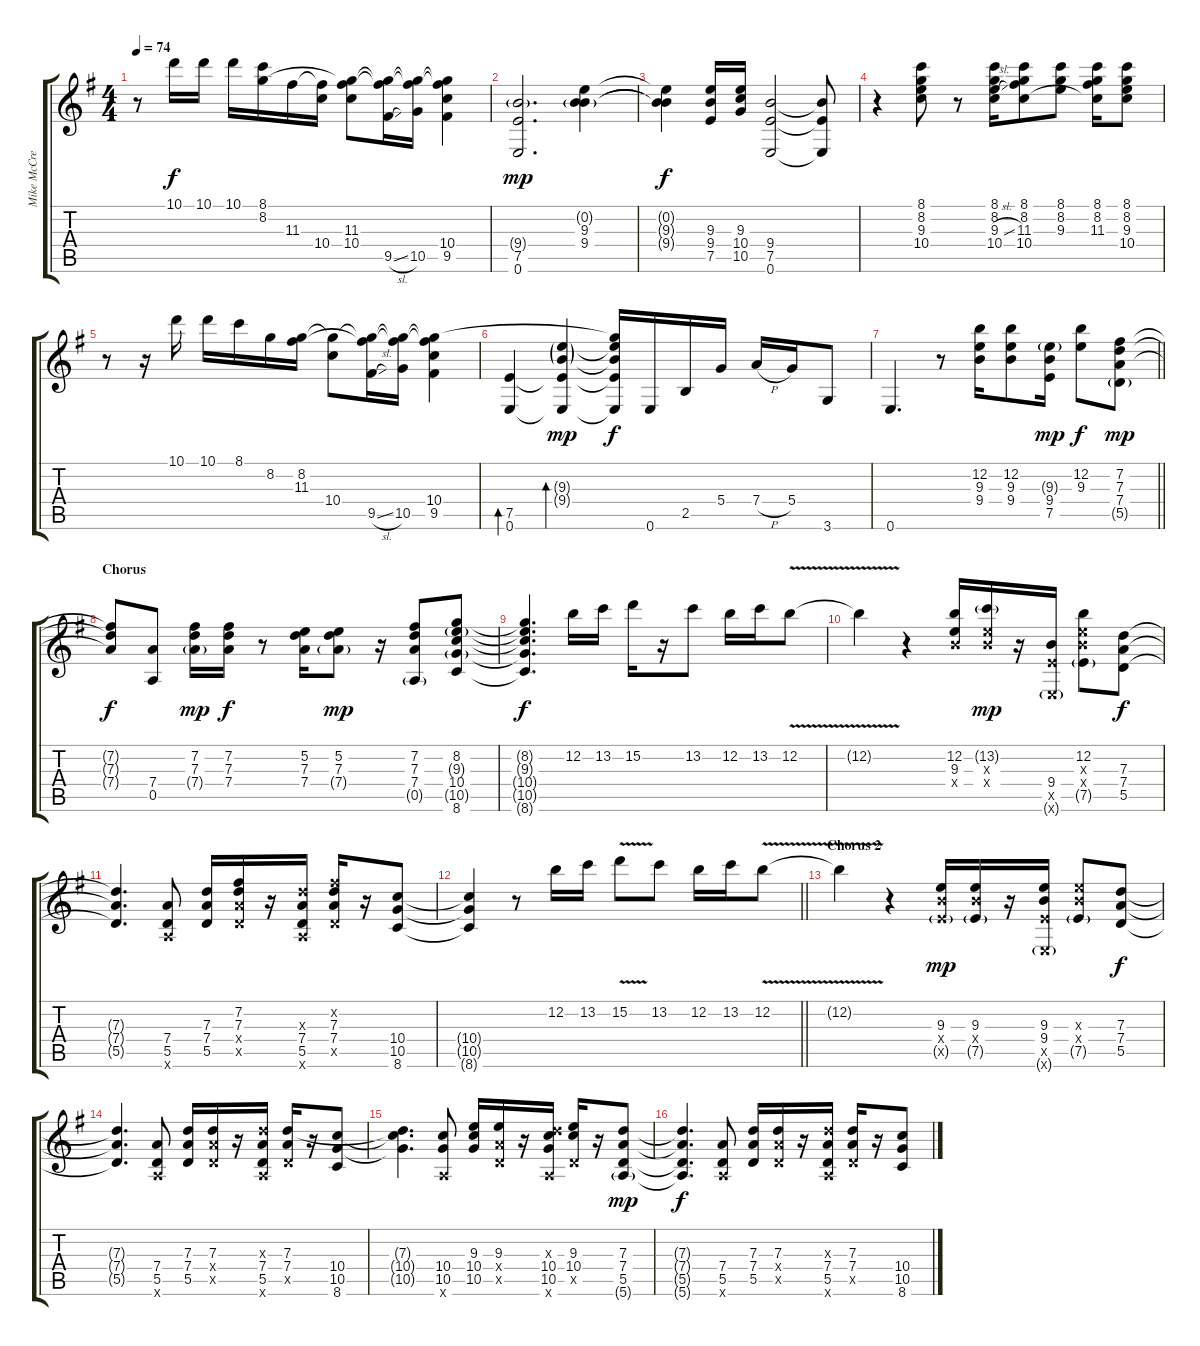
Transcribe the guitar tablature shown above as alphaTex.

\track ("Mike McCready" "Mike McCre") {instrument electricguitarclean}
\staff {score tabs}
\tuning (E4 B3 G3 D3 A2 E2) {hide}
\ts (4 4)
\tempo 74
\clef g2
\ks eminor
r.8{dy f} 10.1.16 10.1.16 10.1.16 (8.1 8.2).16 11.3.16 (11.3{t} 10.4).16 (8.2{t} 11.3 10.4).8 (8.2{t} 11.3{t} 9.5{sl}).16 (8.2{t} 11.3{t} 10.5).16 (8.2{t} 11.3{t} 10.4 9.5).4 |
(9.4{g} 7.5 0.6).2{d dy mp} (0.2{g} 9.3 9.4).4 |
(0.2{t} 9.3{t} 9.4{t}).4{dy f} (9.3 9.4 7.5).16 (9.3 10.4 10.5).16 (9.4 7.5 0.6).2 (9.4{t} 7.5{t} 0.6{t}).8 |
r.4 (8.1 8.2 9.3 10.4).8 r.8 (8.1 8.2 9.3{sl} 10.4).16 (8.1 8.2 11.3 10.4).8 (8.1 8.2 9.3).8 (8.1 8.2 11.3 10.4{t}).16 (8.1 8.2 9.3 10.4).8 |
r.8 r.16 10.1.16 10.1.16 8.1.16 8.2.16 (8.2 11.3).16 (8.2{t} 10.4).8 (8.2{t} 11.3{t} 9.5{sl}).16 (8.2{t} 11.3{t} 10.5).16 (8.2{t} 11.3{t} 10.4 9.5).4 |
(7.5 0.6).4{bd 30} (9.3{g} 9.4{g} 7.5{t} 0.6{t}).4{bd 30 dy mp} (8.2{t} 9.3{t} 9.4{t} 7.5{t} 0.6{t}).16{dy f} 0.6.16 2.5.16 5.4.16 7.4{h}.16 5.4.16 3.6.8 |
\barLineRight lightlight
0.6.4{d} r.8 (12.2 9.3 9.4).16 (12.2 9.3 9.4).8 (9.3{g} 9.4 7.5).16{dy mp} (12.2 9.3).8{dy f} (7.2 7.3 7.4 5.5{g}).8{dy mp} |
\section ("" "Chorus")
(7.2{t} 7.3{t} 7.4{t}).8{dy f} (7.4 0.5).8 (7.2 7.3 7.4{g}).16{dy mp} (7.2 7.3 7.4).16{dy f} r.8 (5.2 7.3 7.4).16 (5.2 7.3 7.4{g}).8{dy mp} r.16 (7.2 7.3 7.4 0.5{g}).8 (8.2 9.3{g} 10.4 10.5{g} 8.6).8 |
(8.2{t} 9.3{t} 10.4{t} 10.5{t} 8.6{t}).4{d dy f} 12.2.16 13.2.16 15.2.16 r.16 13.2.8 12.2.16 13.2.16 12.2{v}.8 |
12.2{t}.4 r.4 (12.2 9.3 9.4{x}).16 (13.2{g} 9.3{x} 9.4{x}).16{dy mp} r.16 (9.4 7.5{x} 0.6{g x}).16 (12.2 9.3{x} 9.4{x} 7.5{g}).8 (7.3 7.4 5.5).8{dy f} |
(7.3{t} 7.4{t} 5.5{t}).4{d} (7.4 5.5 5.6{x}).8 (7.3 7.4 5.5).16 (7.2 7.3 7.4{x} 5.5{x}).16 r.16 (7.3{x} 7.4 5.5 5.6{x}).16 (7.2{x} 7.3 7.4 5.5{x}).16 r.16 (10.4 10.5 8.6).8 |
\barLineRight lightlight
(10.4{t} 10.5{t} 8.6{t}).4 r.8 12.2.16 13.2.16 15.2{v}.8 13.2.8 12.2.16 13.2.16 12.2{v}.8 |
\section ("" "Chorus 2")
12.2{t}.4 r.4 (9.3 9.4{x} 7.5{g x}).16{dy mp} (9.3 9.4{x} 7.5{g}).16 r.16 (9.3 9.4 7.5{x} 0.6{g x}).16 (9.3{x} 9.4{x} 7.5{g}).8 (7.3 7.4 5.5).8{dy f} |
(7.3{t} 7.4{t} 5.5{t}).4{d} (7.4 5.5 5.6{x}).8 (7.3 7.4 5.5).16 (7.3 7.4{x} 5.5{x}).16 r.16 (7.3{x} 7.4 5.5 5.6{x}).16 (7.3 7.4 5.5{x}).16 r.16 (10.4 10.5 8.6).8 |
(7.3{t} 10.4{t} 10.5{t}).4{d} (10.4 10.5 5.6{x}).8 (9.3 10.4 10.5).16 (9.3 7.4{x} 5.5{x}).16 r.16 (7.3{x} 10.4 10.5 5.6{x}).16 (9.3 10.4 5.5{x}).16 r.16 (7.3 7.4 5.5 5.6{g}).8{dy mp} |
(7.3{t} 7.4{t} 5.5{t} 5.6{t}).4{d dy f} (7.4 5.5 5.6{x}).8 (7.3 7.4 5.5).16 (7.3 7.4{x} 5.5{x}).16 r.16 (7.3{x} 7.4 5.5 5.6{x}).16 (7.3 7.4 5.5{x}).16 r.16 (10.4 10.5 8.6).8
